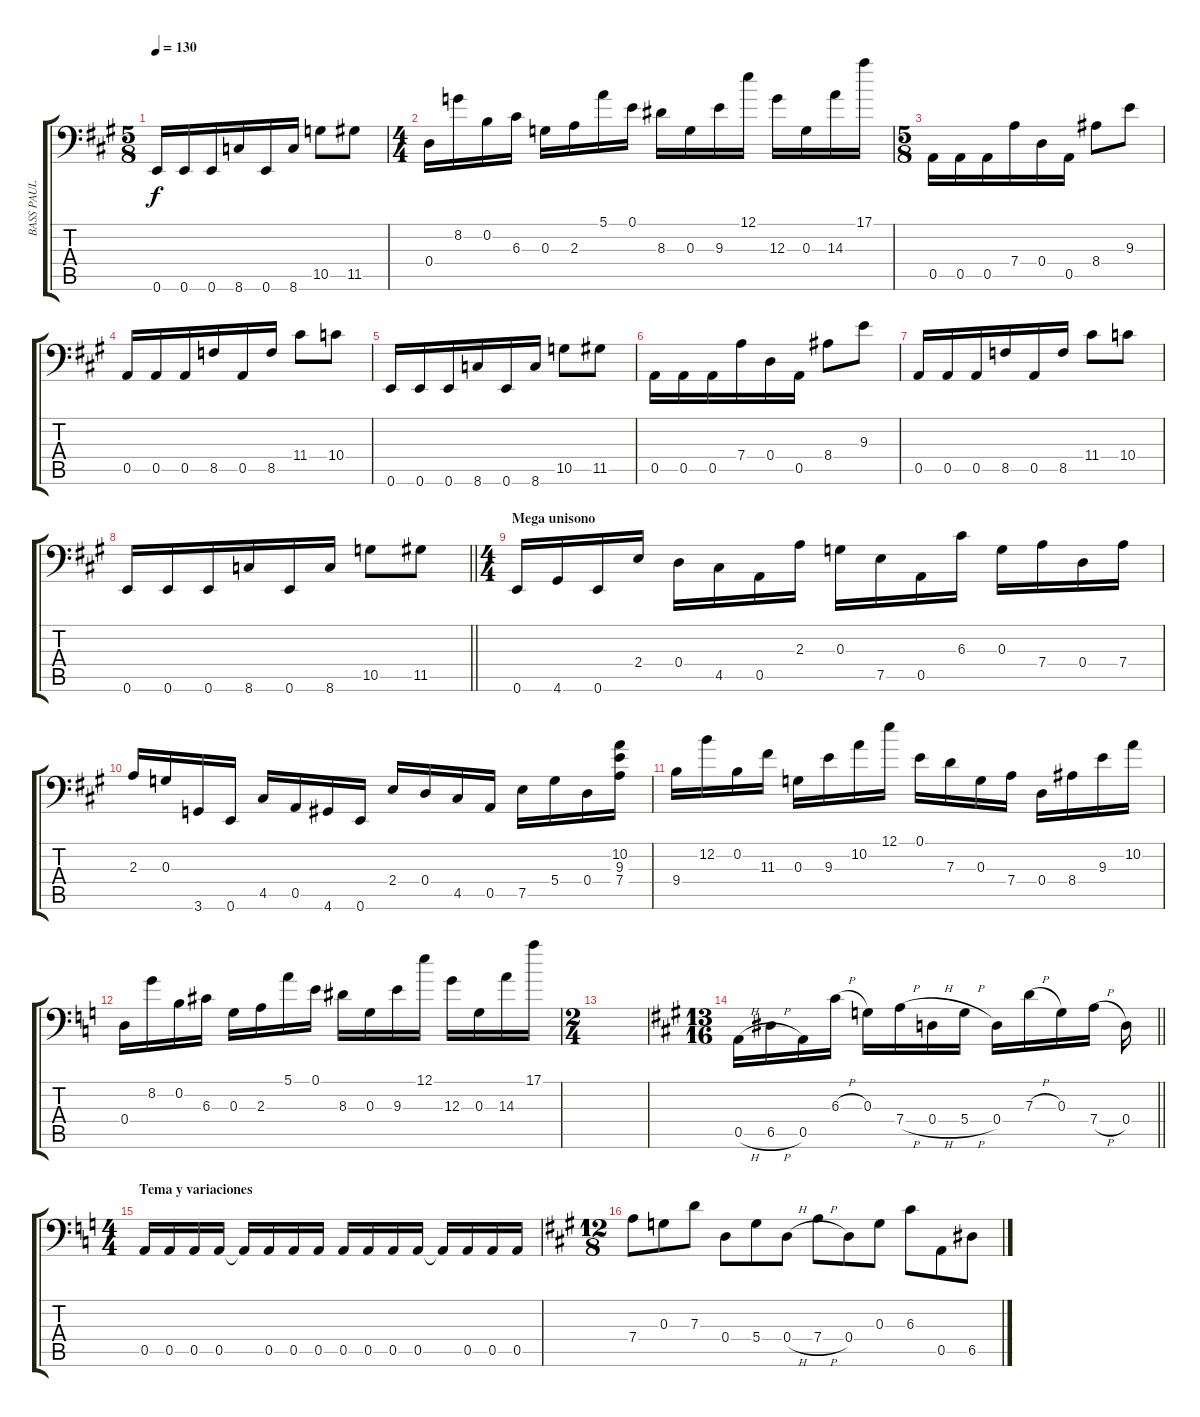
\track ("BASS PAUL" "BASS PAUL") {instrument electricbassfinger}
\staff {score tabs}
\tuning (E3 B2 G2 D2 A1 E1) {hide}
\ts (5 8)
\tempo 130
\clef f4
\ks a
0.6.16{dy f} 0.6.16 0.6.16 8.6.16 0.6.16 8.6.16 10.5.8 11.5.8 |
\ts (4 4)
0.4.16 8.2.16 0.2.16 6.3.16 0.3.16 2.3.16 5.1.16 0.1.16 8.3.16 0.3.16 9.3.16 12.1.16 12.3.16 0.3.16 14.3.16 17.1.16 |
\ts (5 8)
0.5.16 0.5.16 0.5.16 7.4.16 0.4.16 0.5.16 8.4.8 9.3.8 |
0.5.16 0.5.16 0.5.16 8.5.16 0.5.16 8.5.16 11.4.8 10.4.8 |
0.6.16 0.6.16 0.6.16 8.6.16 0.6.16 8.6.16 10.5.8 11.5.8 |
0.5.16 0.5.16 0.5.16 7.4.16 0.4.16 0.5.16 8.4.8 9.3.8 |
0.5.16 0.5.16 0.5.16 8.5.16 0.5.16 8.5.16 11.4.8 10.4.8 |
\barLineRight lightlight
0.6.16 0.6.16 0.6.16 8.6.16 0.6.16 8.6.16 10.5.8 11.5.8 |
\ts (4 4)
\section ("" "Mega unisono")
0.6.16 4.6.16 0.6.16 2.4.16 0.4.16 4.5.16 0.5.16 2.3.16 0.3.16 7.5.16 0.5.16 6.3.16 0.3.16 7.4.16 0.4.16 7.4.16 |
2.3.16 0.3.16 3.6.16 0.6.16 4.5.16 0.5.16 4.6.16 0.6.16 2.4.16 0.4.16 4.5.16 0.5.16 7.5.16 5.4.16 0.4.16 (10.2 9.3 7.4).16 |
9.4.16 12.2.16 0.2.16 11.3.16 0.3.16 9.3.16 10.2.16 12.1.16 0.1.16 7.3.16 0.3.16 7.4.16 0.4.16 8.4.16 9.3.16 10.2.16 |
\ks c
0.4.16 8.2.16 0.2.16 6.3.16 0.3.16 2.3.16 5.1.16 0.1.16 8.3.16 0.3.16 9.3.16 12.1.16 12.3.16 0.3.16 14.3.16 17.1.16 |
\ts (2 4)
|
\ts (13 16)
\barLineRight lightlight
\ks a
0.5{h}.16 6.5{h}.16 0.5.16 6.3{h}.16 0.3.16 7.4{h}.16 0.4{h}.16 5.4{h}.16 0.4.16 7.3{h}.16 0.3.16 7.4{h}.16 0.4.16 |
\ts (4 4)
\section ("" "Tema y variaciones")
\ks c
0.5.16 0.5.16 0.5.16 0.5.16 0.5{t}.16 0.5.16 0.5.16 0.5.16 0.5.16 0.5.16 0.5.16 0.5.16 0.5{t}.16 0.5.16 0.5.16 0.5.16 |
\ts (12 8)
\ks a
7.4.8 0.3.8 7.3.8 0.4.8 5.4.8 0.4{h}.8 7.4{h}.8 0.4.8 0.3.8 6.3.8 0.5.8 6.5.8
